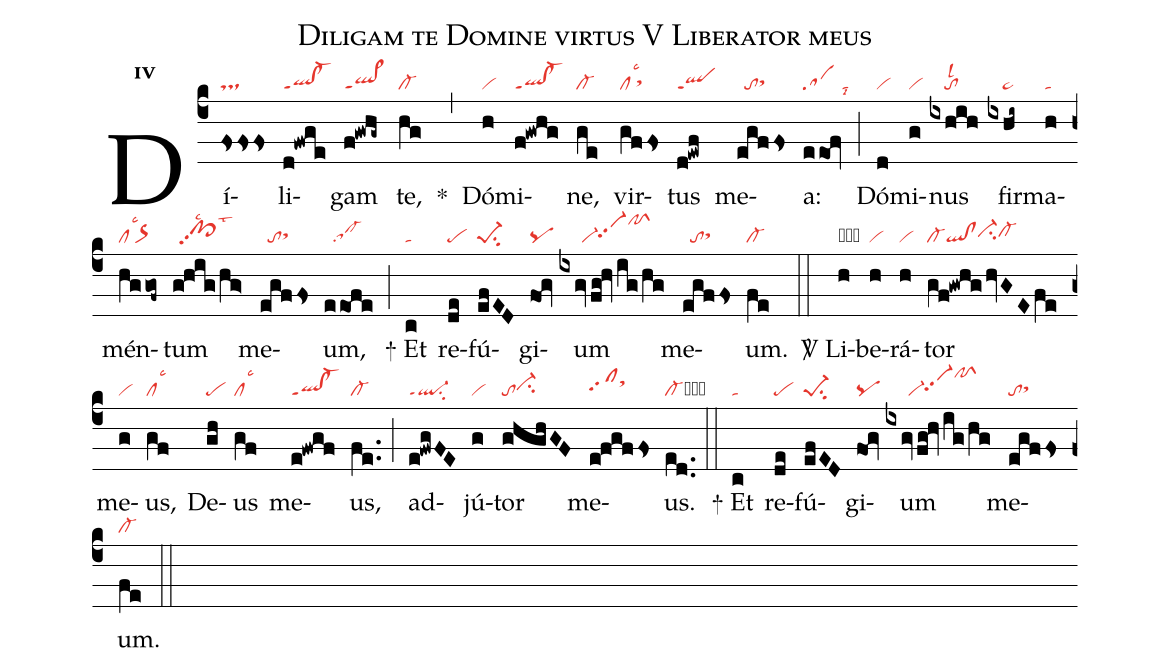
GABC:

name:Diligam te Domine virtus V Liberator meus;
office-part:re;
mode:4;
nabc-lines:1;
%%
initial-style: 1;
name: Diligam te Domine virtus;
mode: 4;
office-part: Responsorium;
annotation: Resp.;
annotation: iv;
nabc-lines:1;
%%
(c4) Dí(fsss|ts)li(d!fwge|ql!cl-ppt1)gam(f!gwhg~|ql>ppt1) te,(hg|cl-) <sp>*</sp>(,) Dó(h|vi)mi(f!gwhg|ql!cl-ppt1)ne,(ge|cl-) vir(gffs|cllsc3`sthh)tus(d!ewf|qlppt1) me(egffs|//tosthh)a:(eeof|sa) (;|talsi8) Dó(d|vi)mi(g|vi)nus(ixhih|////tolsl2) fir(ixhi~|////ta>)ma(h|ta)mén(hggof~|cllsc3`or>)tum(g!hig/hg>|//pf>hipp2lsc2lst3) me(egffs|//tosthh)um,(eeofe|//sa!cl-) (;)
<sp>+</sp> Et(c|ta) re(de|pe)fú(efED|pe-1su2)gi(fog|pq)um(ixgv/fg!hv/ig/hg|//////vi-vi-hhpp2pfShl) me(egffs|//tosthh)um.(fe|cl-) (::)

<sp>V/</sp> Li(h|obvi)be(h|vi)rá(h|vi)tor(gf!gwhg/hvGEfe|cl-ql!clci-hhcl-hh) me(g|vi)us,(gf|cllsc3) De(gh|pe)us(gf|cllsc3) me(e!fwgf|ql!cl-ppt1)us,(fe..|cl-) (;) ad(e!fwgFE|ql-ppt1su2)jú(g|vi)tor(ghghGF|toci-hh) me(e!fgffs|clhhpp2sthj)us.(ed..|cl-cb) (::)
<sp>+</sp> Et(c|ta) re(de|pe)fú(efED|pe-1su2)gi(fog|pq)um(ixgv/fg!hv/ig/hg|//////vi-vi-hhpp2pfShl) me(egffs|tosthh)um.(fe|cl-) (::)
